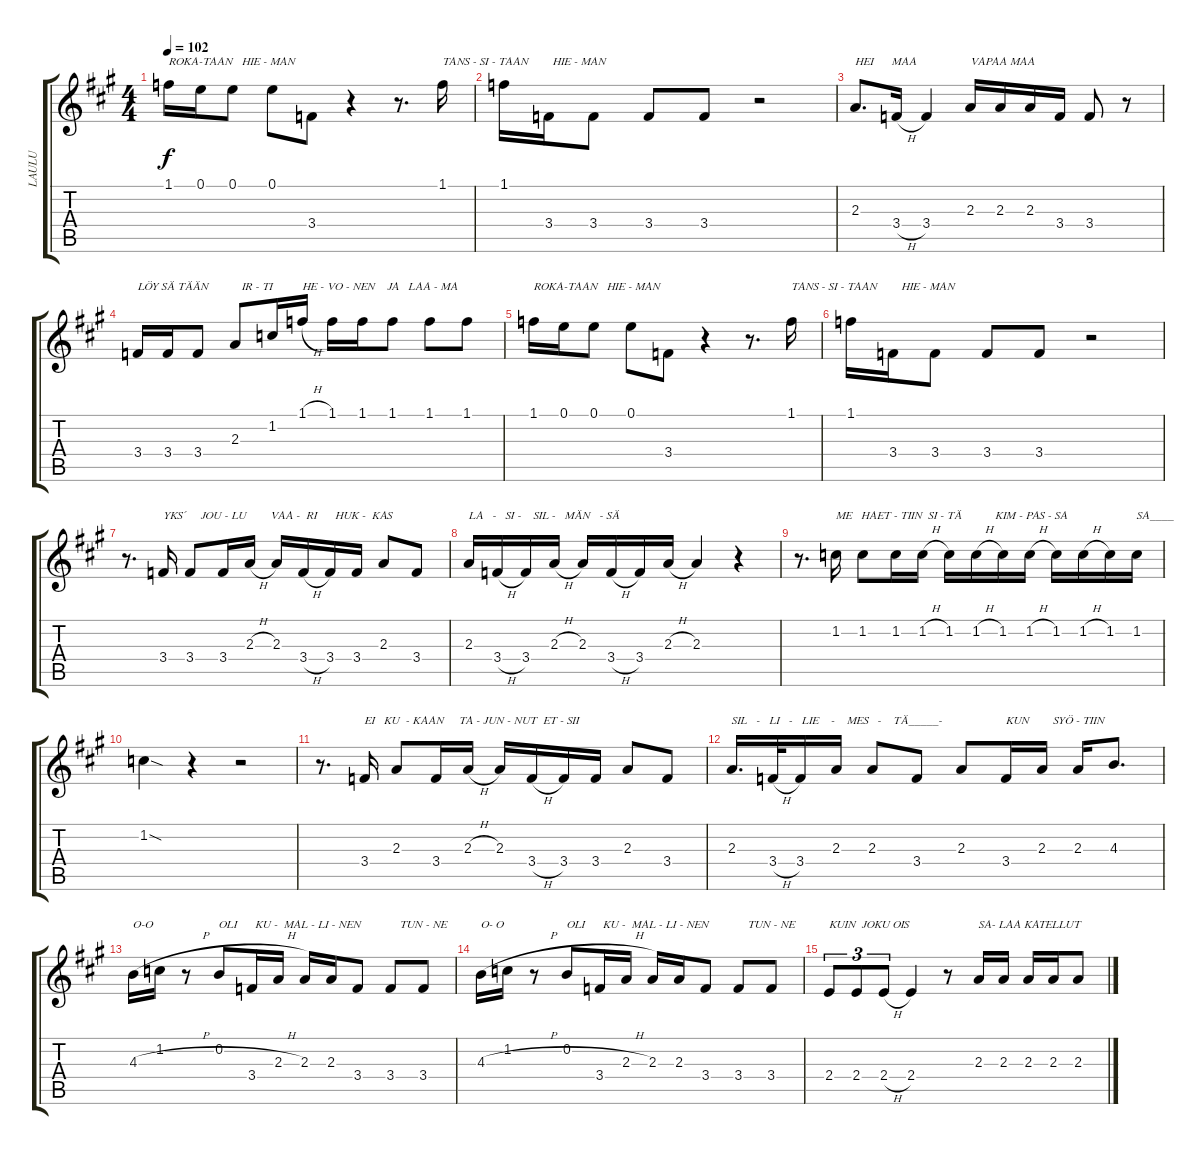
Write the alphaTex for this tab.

\track ("LAULU" "LAULU") {instrument electricguitarjazz}
\staff {score tabs}
\tuning (E4 B3 G3 D3 A2 E2) {hide}
\ts (4 4)
\tempo 102
\clef g2
\ks a
1.1.16{txt "ROKA-TAAN   HIE - MAN" dy f} 0.1.16 0.1.8 0.1.8 3.4.8 r.4 r.8{d} 1.1.16{txt "TANS - SI - TAAN        HIE - MAN"} |
1.1.16 3.4.16 3.4.8 3.4.8 3.4.8 r.2 |
2.3.8{d txt "HEI      MAA"} 3.4{h}.16 3.4.4 2.3.16{txt "VAPAA MAA"} 2.3.16 2.3.16 3.4.16 3.4.8 r.8 |
3.4.16{txt "LÖY SÄ TÄÄN           IR - TI"} 3.4.16 3.4.8 2.3.8{beam Up} 1.2.16{beam Up} 1.1{h}.16{txt "HE - VO - NEN    JA   LAA - MA" beam Up} 1.1.16 1.1.16 1.1.8 1.1.8 1.1.8 |
1.1.16{txt "ROKA-TAAN   HIE - MAN"} 0.1.16 0.1.8 0.1.8 3.4.8 r.4 r.8{d} 1.1.16{txt "TANS - SI - TAAN        HIE - MAN"} |
1.1.16 3.4.16 3.4.8 3.4.8 3.4.8 r.2 |
r.8{d} 3.4.16{txt "YKS´     JOU - LU        VAA -  RI      HUK -  KAS"} 3.4.8 3.4.16 2.3{h}.16 2.3.16 3.4{h}.16 3.4.16 3.4.16 2.3.8 3.4.8 |
2.3.16{txt "LA   -   SI -    SIL -   MÄN   - SÄ"} 3.4{h}.16 3.4.16 2.3{h}.16 2.3.16 3.4{h}.16 3.4.16 2.3{h}.16 2.3.4 r.4 |
r.8{d} 1.2.16{txt "ME   HAET - TIIN  SI - TÄ           KIM - PAS - SA"} 1.2.8 1.2.16 1.2{h}.16 1.2.16 1.2{h}.16 1.2.16 1.2{h}.16 1.2.16 1.2{h}.16 1.2.16 1.2.16{txt "SA____"} |
1.2{sod}.4 r.4 r.2 |
r.8{d} 3.4.16{txt "EI   KU  - KAAN     TA - JUN - NUT  ET - SII "} 2.3.8 3.4.16 2.3{h}.16 2.3.16 3.4{h}.16 3.4.16 3.4.16 2.3.8 3.4.8 |
2.3.16{d txt "SIL   -   LI   -   LIE    -    MES   -    TÄ_____-"} 3.4{h}.32 3.4.16 2.3.16 2.3.8 3.4.8 2.3.8 3.4.16{txt "KUN        SYÖ - TIIN"} 2.3.16 2.3.16 4.3.8{d} |
4.3{h}.16{txt "O-O"} 1.2.16 r.8 0.2.8{txt "OLI      KU -  MAL - LI - NEN             TUN - NE"} 3.4.16 2.3{h}.16 2.3.16 2.3.16 3.4.8 3.4.8 3.4.8 |
4.3{h}.16{txt "O- O"} 1.2.16 r.8 0.2.8{txt "OLI      KU -  MAL - LI - NEN             TUN - NE"} 3.4.16 2.3{h}.16 2.3.16 2.3.16 3.4.8 3.4.8 3.4.8 |
2.4.8{tu (3 2) txt "KUIN  JOKU OIS"} 2.4.8{tu (3 2)} 2.4{h}.8{tu (3 2)} 2.4.4 r.8 2.3.16{txt "SA- LAA KATELLUT"} 2.3.16 2.3.16 2.3.16 2.3.8
